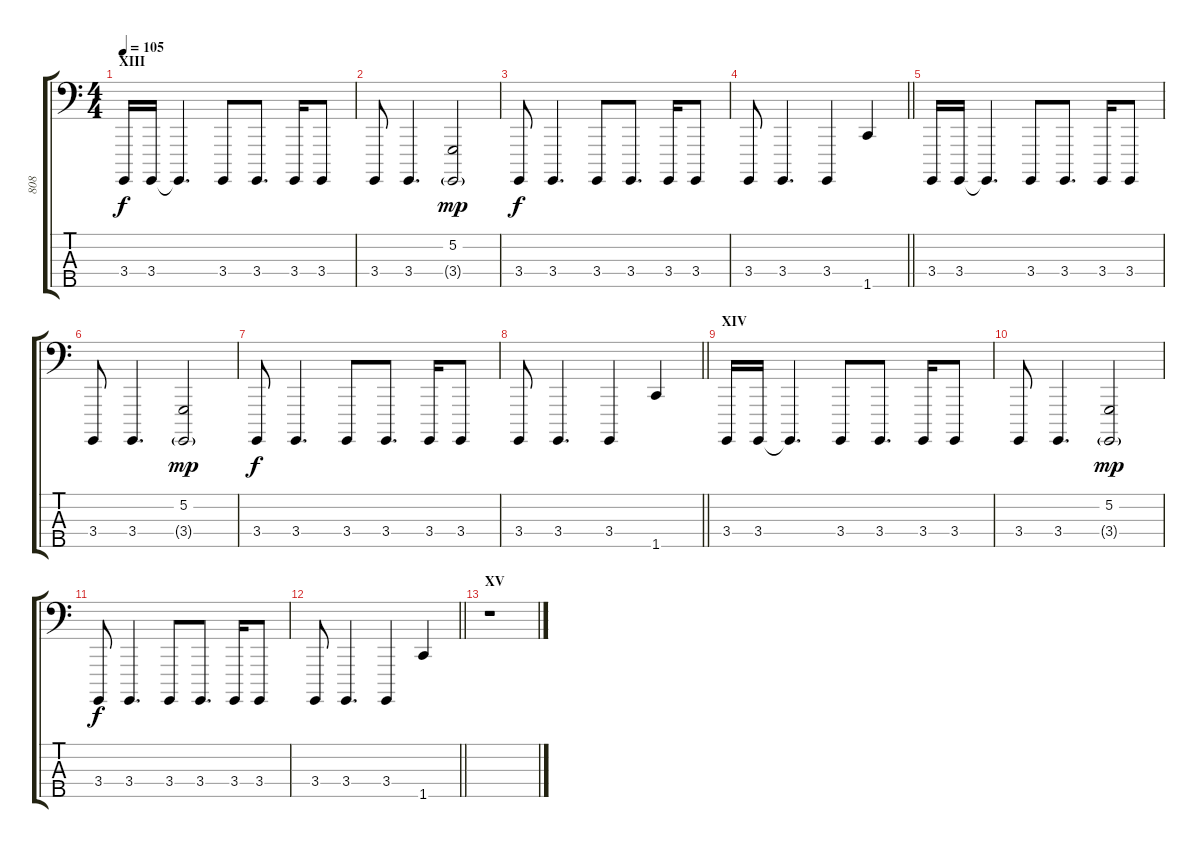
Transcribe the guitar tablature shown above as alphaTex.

\track ("808" "808") {instrument lead8bassandlead}
\staff {score tabs}
\tuning (G1 D1 A0 E0 B-1) {hide}
\ts (4 4)
\section ("" "XIII")
\tempo 105
\clef f4
\ks c
3.4.16{dy f} 3.4.16 3.4{t}.4{d} 3.4.8 3.4.8{d} 3.4.16 3.4.8 |
3.4.8 3.4.4{d} (5.2 3.4{g}).2{dy mp} |
3.4.8{dy f} 3.4.4{d} 3.4.8 3.4.8{d} 3.4.16 3.4.8 |
\barLineRight lightlight
3.4.8 3.4.4{d} 3.4.4 1.5.4 |
3.4.16 3.4.16 3.4{t}.4{d} 3.4.8 3.4.8{d} 3.4.16 3.4.8 |
3.4.8 3.4.4{d} (5.2 3.4{g}).2{dy mp} |
3.4.8{dy f} 3.4.4{d} 3.4.8 3.4.8{d} 3.4.16 3.4.8 |
\barLineRight lightlight
3.4.8 3.4.4{d} 3.4.4 1.5.4 |
\section ("" "XIV")
3.4.16 3.4.16 3.4{t}.4{d} 3.4.8 3.4.8{d} 3.4.16 3.4.8 |
3.4.8 3.4.4{d} (5.2 3.4{g}).2{dy mp} |
3.4.8{dy f} 3.4.4{d} 3.4.8 3.4.8{d} 3.4.16 3.4.8 |
\barLineRight lightlight
3.4.8 3.4.4{d} 3.4.4 1.5.4 |
\section ("" "XV")
r.1
